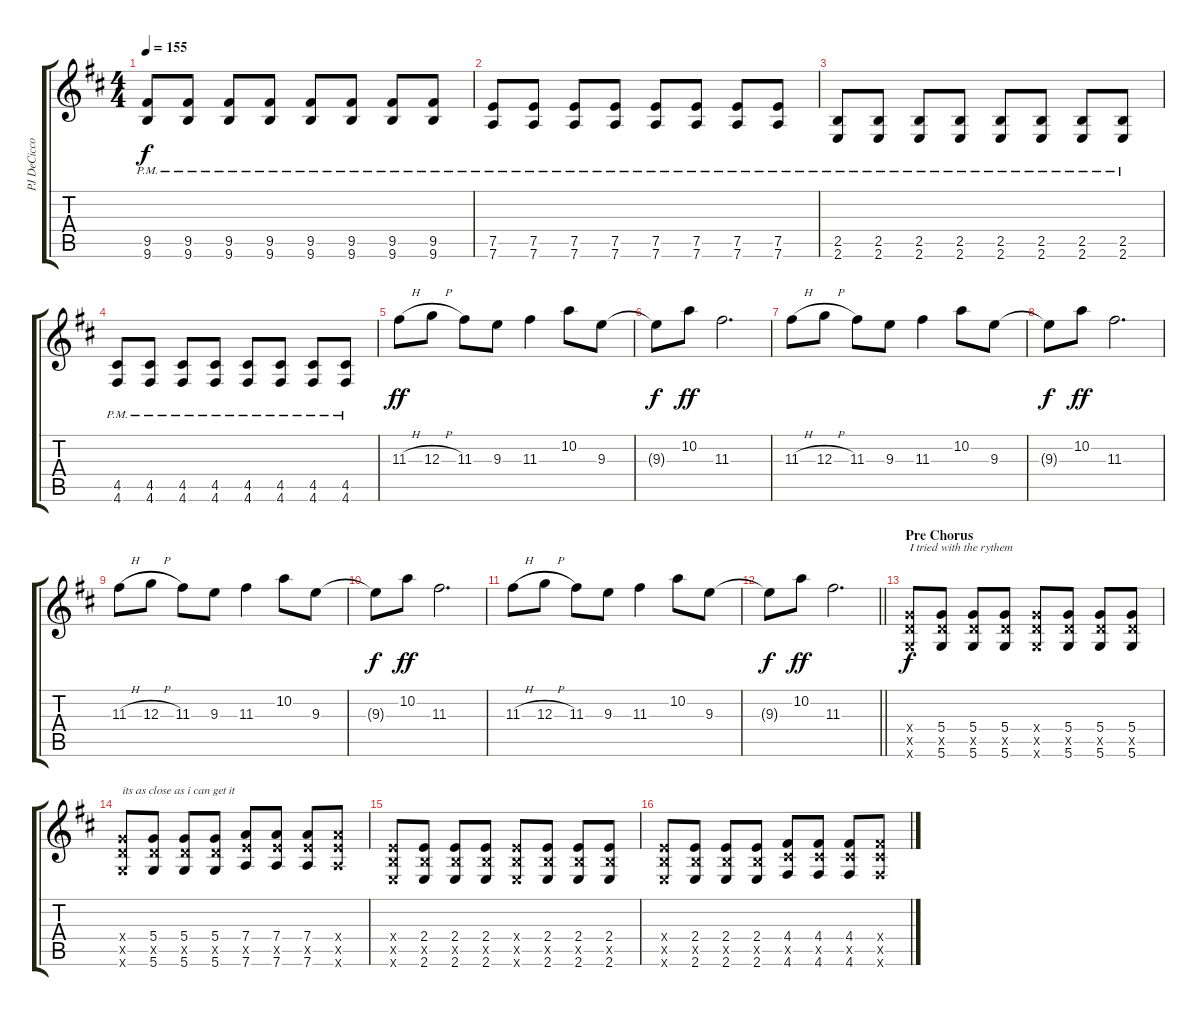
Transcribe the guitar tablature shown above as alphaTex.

\track ("PJ DeCicco" "PJ DeCicco") {instrument distortionguitar}
\staff {score tabs}
\tuning (E4 B3 G3 D3 A2 D2) {hide}
\ts (4 4)
\tempo 155
\clef g2
\ks d
(9.5{pm} 9.6{pm}).8{dy f} (9.5{pm} 9.6{pm}).8 (9.5{pm} 9.6{pm}).8 (9.5{pm} 9.6{pm}).8 (9.5{pm} 9.6{pm}).8 (9.5{pm} 9.6{pm}).8 (9.5{pm} 9.6{pm}).8 (9.5{pm} 9.6{pm}).8 |
(7.5{pm} 7.6{pm}).8 (7.5{pm} 7.6{pm}).8 (7.5{pm} 7.6{pm}).8 (7.5{pm} 7.6{pm}).8 (7.5{pm} 7.6{pm}).8 (7.5{pm} 7.6{pm}).8 (7.5{pm} 7.6{pm}).8 (7.5{pm} 7.6{pm}).8 |
(2.5{pm} 2.6{pm}).8 (2.5{pm} 2.6{pm}).8 (2.5{pm} 2.6{pm}).8 (2.5{pm} 2.6{pm}).8 (2.5{pm} 2.6{pm}).8 (2.5{pm} 2.6{pm}).8 (2.5{pm} 2.6{pm}).8 (2.5{pm} 2.6{pm}).8 |
(4.5{pm} 4.6{pm}).8 (4.5{pm} 4.6{pm}).8 (4.5{pm} 4.6{pm}).8 (4.5{pm} 4.6{pm}).8 (4.5{pm} 4.6{pm}).8 (4.5{pm} 4.6{pm}).8 (4.5{pm} 4.6{pm}).8 (4.5{pm} 4.6{pm}).8 |
11.3{h}.8{dy ff volume 8 balance 10} 12.3{h}.8 11.3.8 9.3.8 11.3.4 10.2.8 9.3.8 |
9.3{t}.8{dy f} 10.2.8{dy ff} 11.3.2{d} |
11.3{h}.8 12.3{h}.8 11.3.8 9.3.8 11.3.4 10.2.8 9.3.8 |
9.3{t}.8{dy f} 10.2.8{dy ff} 11.3.2{d} |
11.3{h}.8 12.3{h}.8 11.3.8 9.3.8 11.3.4 10.2.8 9.3.8 |
9.3{t}.8{dy f} 10.2.8{dy ff} 11.3.2{d} |
11.3{h}.8 12.3{h}.8 11.3.8 9.3.8 11.3.4 10.2.8 9.3.8 |
\barLineRight lightlight
9.3{t}.8{dy f} 10.2.8{dy ff} 11.3.2{d} |
\section ("" "Pre Chorus")
(5.4{x} 5.5{x} 5.6{x}).8{txt "I tried with the rythem" dy f volume 13} (5.4 5.5{x} 5.6).8 (5.4 5.5{x} 5.6).8 (5.4 5.5{x} 5.6).8 (5.4{x} 5.5{x} 5.6{x}).8 (5.4 5.5{x} 5.6).8 (5.4 5.5{x} 5.6).8 (5.4 5.5{x} 5.6).8 |
(5.4{x} 5.5{x} 5.6{x}).8{txt "its as close as i can get it"} (5.4 5.5{x} 5.6).8 (5.4 5.5{x} 5.6).8 (5.4 5.5{x} 5.6).8 (7.4 7.5{x} 7.6).8 (7.4 7.5{x} 7.6).8 (7.4 7.5{x} 7.6).8 (7.4{x} 7.5{x} 7.6{x}).8 |
(2.4{x} 2.5{x} 2.6{x}).8 (2.4 2.5{x} 2.6).8 (2.4 2.5{x} 2.6).8 (2.4 2.5{x} 2.6).8 (2.4{x} 2.5{x} 2.6{x}).8 (2.4 2.5{x} 2.6).8 (2.4 2.5{x} 2.6).8 (2.4 2.5{x} 2.6).8 |
(2.4{x} 2.5{x} 2.6{x}).8 (2.4 2.5{x} 2.6).8 (2.4 2.5{x} 2.6).8 (2.4 2.5{x} 2.6).8 (4.4 4.5{x} 4.6).8 (4.4 4.5{x} 4.6).8 (4.4 4.5{x} 4.6).8 (4.4{x} 4.5{x} 4.6{x}).8
